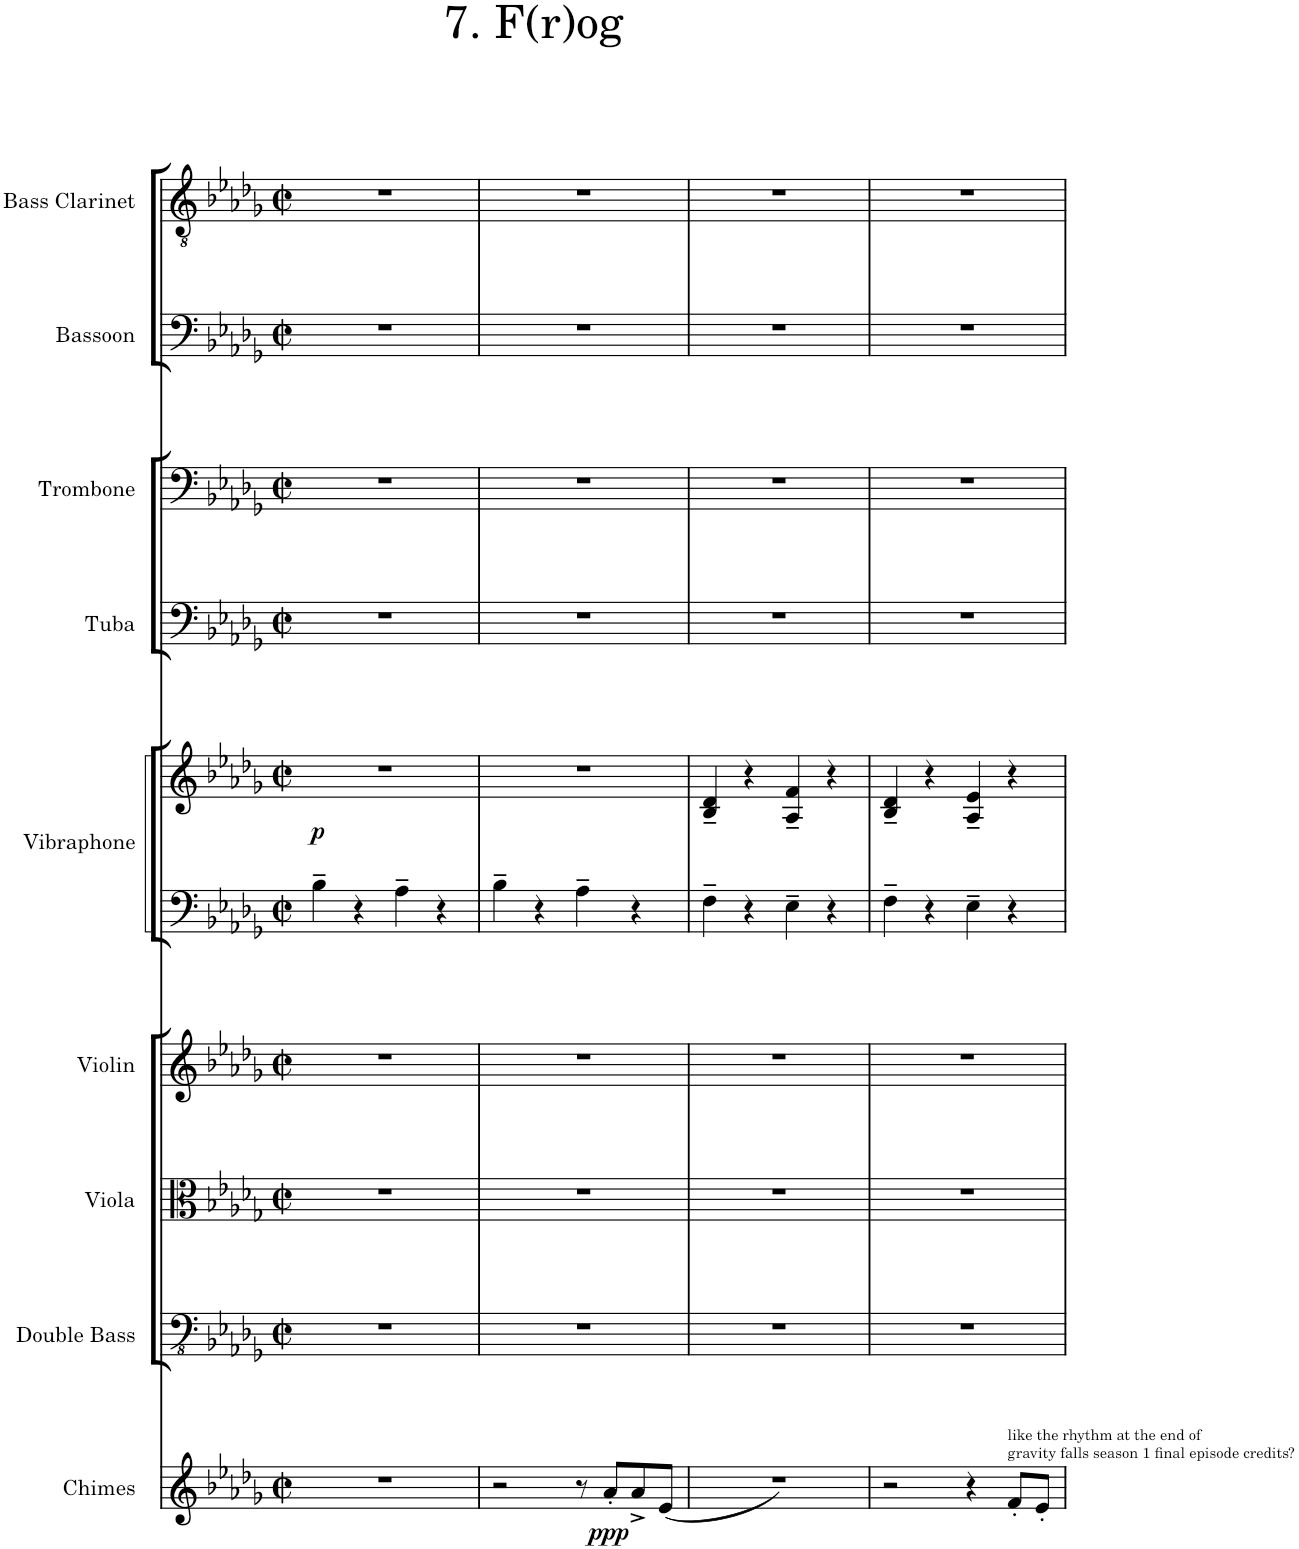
**kern	**dynam	**kern	**kern	**kern	**kern	**kern	**dynam	**kern	**kern	**kern	**kern
*part9	*part9	*part8	*part7	*part6	*part5	*part5	*part5	*part4	*part3	*part2	*part1
*staff10	*staff10	*staff9	*staff8	*staff7	*staff6	*staff5	*staff5/6	*staff4	*staff3	*staff2	*staff1
*I"Chimes	*	*I"Double Bass	*I"Viola	*I"Violin	*I"Vibraphone	*	*	*I"Tuba	*I"Trombone	*I"Bassoon	*I"Bass Clarinet
*I'Cme.	*	*I'Db.	*I'Vla.	*I'Vln.	*I'Vib.	*	*	*I'Tba.	*I'Tbn.	*I'Bsn.	*I'B. Cl.
*clefG2	*	*clefFv4	*clefC3	*clefG2	*clefF4	*clefG2	*	*clefF4	*clefF4	*clefF4	*clefGv2
*	*	*ITrd7c12	*	*	*	*	*	*	*	*	*ITrd8c14
*k[b-e-a-d-g-]	*	*k[b-e-a-d-g-]	*k[b-e-a-d-g-]	*k[b-e-a-d-g-]	*k[b-e-a-d-g-]	*k[b-e-a-d-g-]	*	*k[b-e-a-d-g-]	*k[b-e-a-d-g-]	*k[b-e-a-d-g-]	*k[b-e-a-d-g-]
*M2/2	*	*M2/2	*M2/2	*M2/2	*M2/2	*M2/2	*	*M2/2	*M2/2	*M2/2	*M2/2
*met(c|)	*	*met(c|)	*met(c|)	*met(c|)	*met(c|)	*met(c|)	*	*met(c|)	*met(c|)	*met(c|)	*met(c|)
=1	=1	=1	=1	=1	=1	=1	=1	=1	=1	=1	=1
!	!	!	!	!	!	!	!LO:DY:a=2	!	!	!	!
1r	.	1r	1r	1r	4B-~\	1r	p	1r	1r	1r	1r
.	.	.	.	.	4r	.	.	.	.	.	.
.	.	.	.	.	4A-~\	.	.	.	.	.	.
.	.	.	.	.	4r	.	.	.	.	.	.
=2	=2	=2	=2	=2	=2	=2	=2	=2	=2	=2	=2
2r	.	1r	1r	1r	4B-~\	1r	.	1r	1r	1r	1r
.	.	.	.	.	4r	.	.	.	.	.	.
8r	.	.	.	.	4A-~\	.	.	.	.	.	.
!	!LO:DY:b	!	!	!	!	!	!	!	!	!	!
8a-'/L	ppp	.	.	.	.	.	.	.	.	.	.
8a-^/	.	.	.	.	4r	.	.	.	.	.	.
(8e-/J	.	.	.	.	.	.	.	.	.	.	.
=3	=3	=3	=3	=3	=3	=3	=3	=3	=3	=3	=3
1r)	.	1r	1r	1r	4F~\	4B-/~ 4d-/~	.	1r	1r	1r	1r
.	.	.	.	.	4r	4r	.	.	.	.	.
.	.	.	.	.	4E-~\	4A-/~ 4f/~	.	.	.	.	.
.	.	.	.	.	4r	4r	.	.	.	.	.
=4	=4	=4	=4	=4	=4	=4	=4	=4	=4	=4	=4
2r	.	1r	1r	1r	4F~\	4B-/~ 4d-/~	.	1r	1r	1r	1r
.	.	.	.	.	4r	4r	.	.	.	.	.
4r	.	.	.	.	4E-~\	4A-/~ 4e-/~	.	.	.	.	.
!LO:TX:a:t=like the rhythm at the end of	!	!	!	!	!	!	!	!	!	!	!
!LO:TX:a:t=gravity falls season 1 final episode credits?	!	!	!	!	!	!	!	!	!	!	!
8f'/L	.	.	.	.	4r	4r	.	.	.	.	.
8e-'/J	.	.	.	.	.	.	.	.	.	.	.
=	=	=	=	=	=	=	=	=	=	=	=
*-	*-	*-	*-	*-	*-	*-	*-	*-	*-	*-	*-
